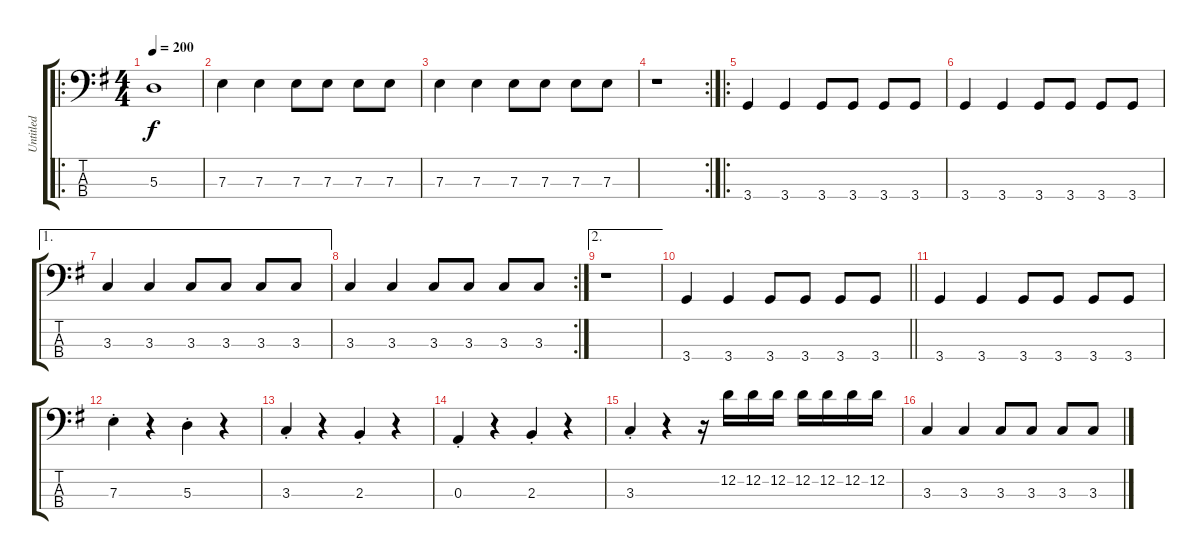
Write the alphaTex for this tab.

\track ("Untitled" "Untitled") {instrument electricbassfinger}
\staff {score tabs}
\tuning (G2 D2 A1 E1) {hide}
\ro
\ts (4 4)
\tempo 200
\clef f4
\ks g
5.3.1{dy f} |
7.3.4 7.3.4 7.3.8 7.3.8 7.3.8 7.3.8 |
7.3.4 7.3.4 7.3.8 7.3.8 7.3.8 7.3.8 |
\rc 2
r.1 |
\ro
3.4.4 3.4.4 3.4.8 3.4.8 3.4.8 3.4.8 |
3.4.4 3.4.4 3.4.8 3.4.8 3.4.8 3.4.8 |
\ae 1
3.3.4 3.3.4 3.3.8 3.3.8 3.3.8 3.3.8 |
\rc 2
3.3.4 3.3.4 3.3.8 3.3.8 3.3.8 3.3.8 |
\ae 2
r.1 |
\barLineRight lightlight
3.4.4 3.4.4 3.4.8 3.4.8 3.4.8 3.4.8 |
3.4.4 3.4.4 3.4.8 3.4.8 3.4.8 3.4.8 |
7.3{st}.4 r.4 5.3{st}.4 r.4 |
3.3{st}.4 r.4 2.3{st}.4 r.4 |
0.3{st}.4 r.4 2.3{st}.4 r.4 |
3.3{st}.4 r.4 r.16 12.2.16 12.2.16 12.2.16 12.2.16 12.2.16 12.2.16 12.2.16 |
3.3.4 3.3.4 3.3.8 3.3.8 3.3.8 3.3.8
